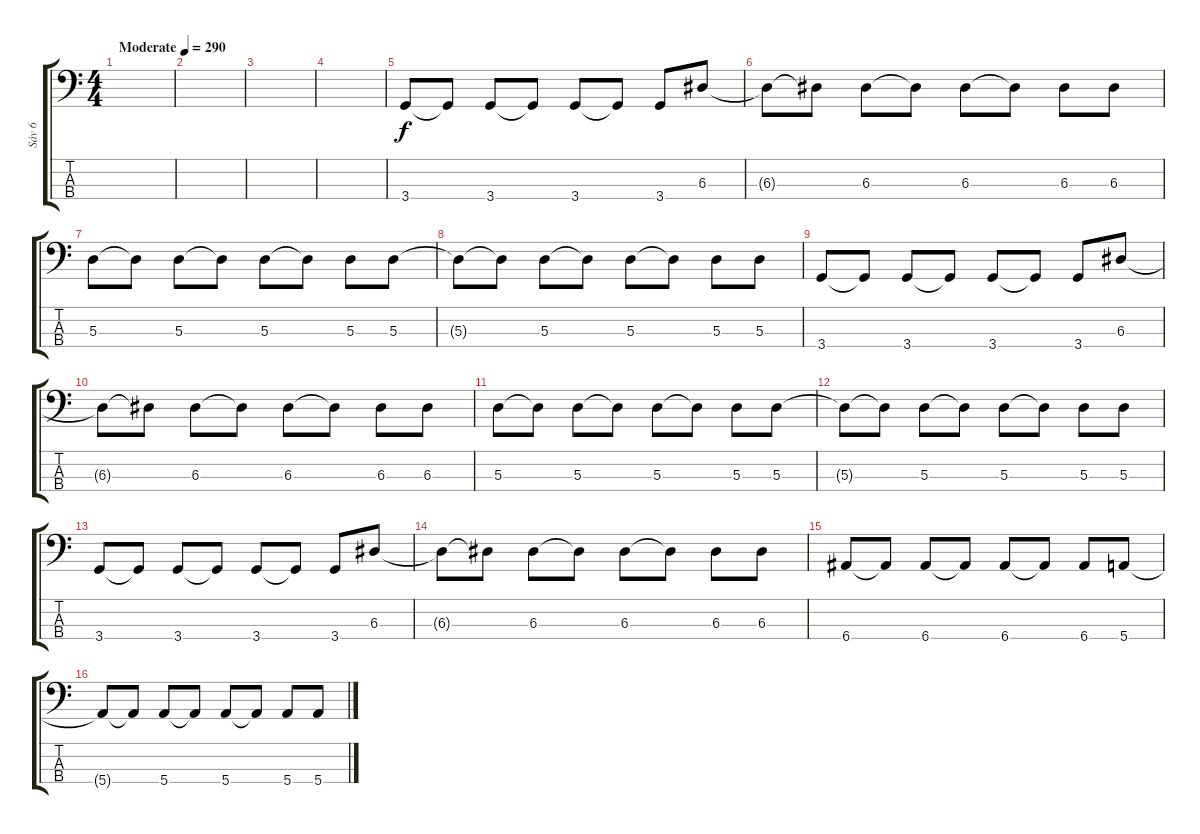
\track ("Sáv 6" "Sáv 6") {instrument electricbasspick}
\staff {score tabs}
\tuning (G2 D2 A1 E1) {hide}
\ts (4 4)
\tempo (290 "Moderate")
\clef f4
\ks c
|
|
|
|
3.4.8 3.4{t}.8 3.4.8 3.4{t}.8 3.4.8 3.4{t}.8 3.4.8 6.3.8 |
6.3{t}.8 6.3{t}.8 6.3.8 6.3{t}.8 6.3.8 6.3{t}.8 6.3.8 6.3.8 |
5.3.8 5.3{t}.8 5.3.8 5.3{t}.8 5.3.8 5.3{t}.8 5.3.8 5.3.8 |
5.3{t}.8 5.3{t}.8 5.3.8 5.3{t}.8 5.3.8 5.3{t}.8 5.3.8 5.3.8 |
3.4.8 3.4{t}.8 3.4.8 3.4{t}.8 3.4.8 3.4{t}.8 3.4.8 6.3.8 |
6.3{t}.8 6.3{t}.8 6.3.8 6.3{t}.8 6.3.8 6.3{t}.8 6.3.8 6.3.8 |
5.3.8 5.3{t}.8 5.3.8 5.3{t}.8 5.3.8 5.3{t}.8 5.3.8 5.3.8 |
5.3{t}.8 5.3{t}.8 5.3.8 5.3{t}.8 5.3.8 5.3{t}.8 5.3.8 5.3.8 |
3.4.8 3.4{t}.8 3.4.8 3.4{t}.8 3.4.8 3.4{t}.8 3.4.8 6.3.8 |
6.3{t}.8 6.3{t}.8 6.3.8 6.3{t}.8 6.3.8 6.3{t}.8 6.3.8 6.3.8 |
6.4.8 6.4{t}.8 6.4.8 6.4{t}.8 6.4.8 6.4{t}.8 6.4.8 5.4.8 |
5.4{t}.8 5.4{t}.8 5.4.8 5.4{t}.8 5.4.8 5.4{t}.8 5.4.8 5.4.8
